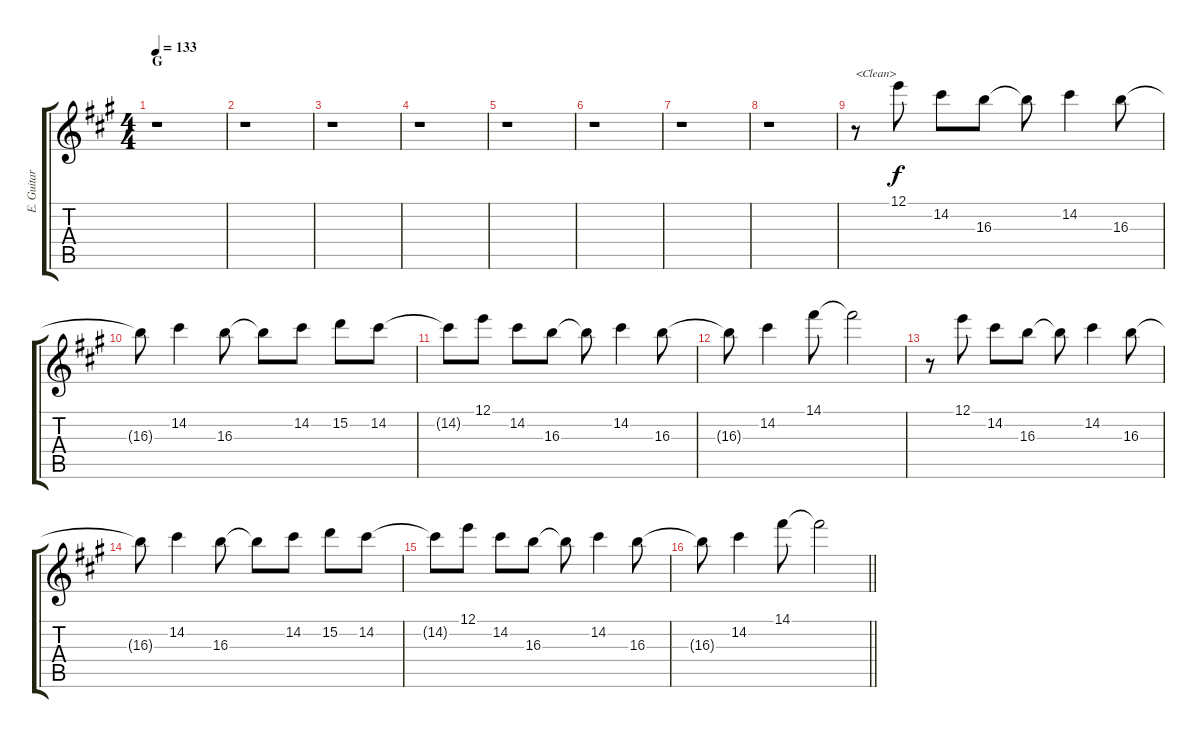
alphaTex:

\track ("E. Guitar II" "E. Guitar ") {instrument electricguitarclean}
\staff {score tabs}
\tuning (E4 B3 G3 D3 A2 E2) {hide}
\ts (4 4)
\section ("" "G")
\tempo 133
\clef g2
\ks a
r.1{dy f} |
r.1 |
r.1 |
r.1 |
r.1 |
r.1 |
r.1 |
r.1 |
r.8{txt "<Clean>" instrument electricguitarclean} 12.1.8 14.2.8 16.3.8 16.3{t}.8 14.2.4 16.3.8 |
16.3{t}.8 14.2.4 16.3.8 16.3{t}.8 14.2.8 15.2.8 14.2.8 |
14.2{t}.8 12.1.8 14.2.8 16.3.8 16.3{t}.8 14.2.4 16.3.8 |
16.3{t}.8 14.2.4 14.1.8 14.1{t}.2 |
r.8 12.1.8 14.2.8 16.3.8 16.3{t}.8 14.2.4 16.3.8 |
16.3{t}.8 14.2.4 16.3.8 16.3{t}.8 14.2.8 15.2.8 14.2.8 |
14.2{t}.8 12.1.8 14.2.8 16.3.8 16.3{t}.8 14.2.4 16.3.8 |
\barLineRight lightlight
16.3{t}.8 14.2.4 14.1.8 14.1{t}.2
